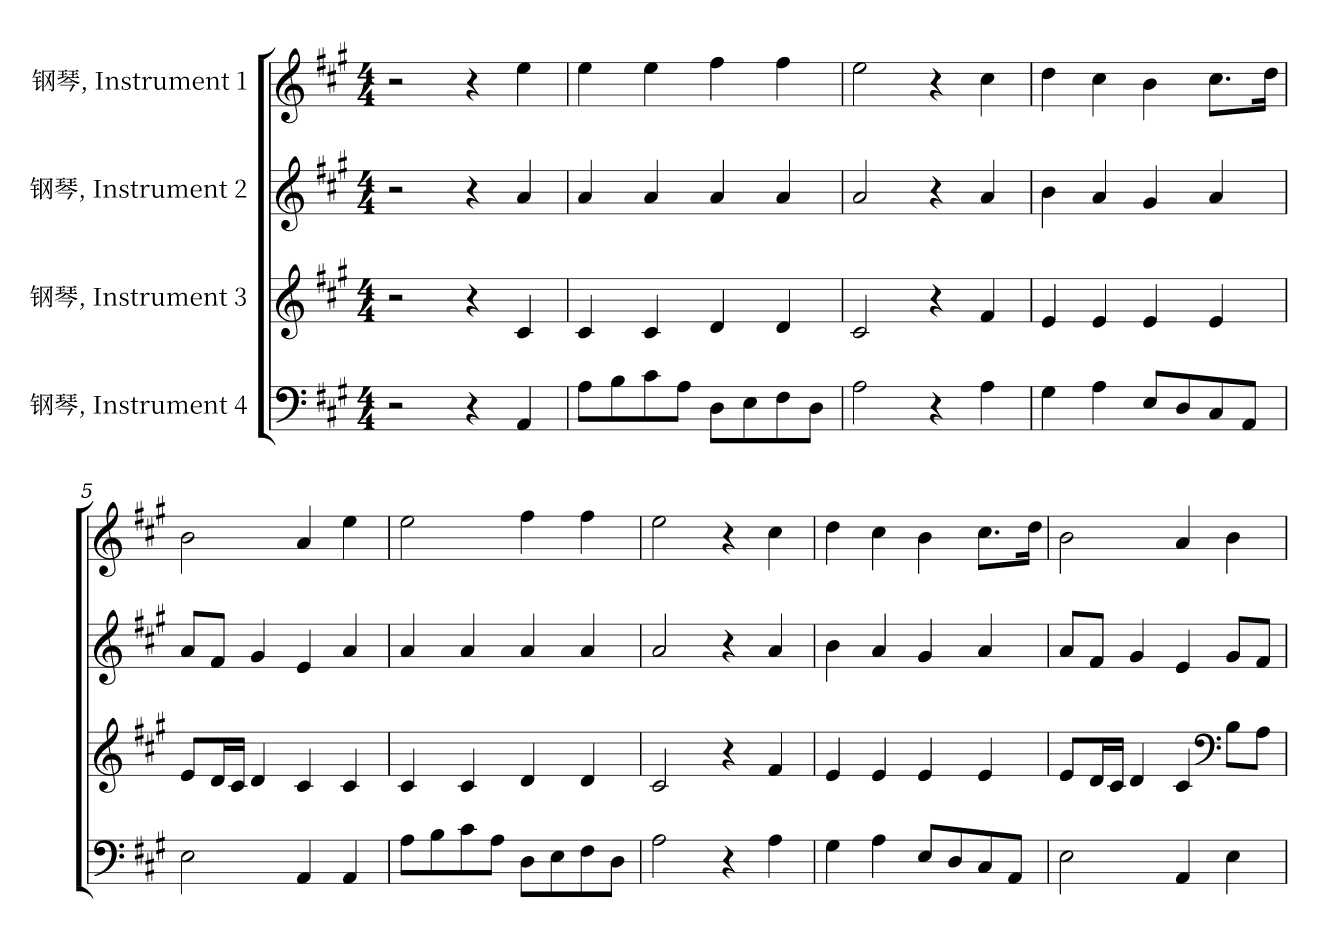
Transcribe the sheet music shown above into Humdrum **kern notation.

**kern	**kern	**kern	**kern
*part4	*part3	*part2	*part1
*staff4	*staff3	*staff2	*staff1
*I"钢琴, Instrument 4	*I"钢琴, Instrument 3	*I"钢琴, Instrument 2	*I"钢琴, Instrument 1
*clefF4	*clefG2	*clefG2	*clefG2
*k[f#c#g#]	*k[f#c#g#]	*k[f#c#g#]	*k[f#c#g#]
*M4/4	*M4/4	*M4/4	*M4/4
*MM84	*MM84	*MM84	*MM84
=1	=1	=1	=1
2r	2r	2r	2r
4r	4r	4r	4r
4AA/	4c#/	4a/	4ee\
=2	=2	=2	=2
8A\L	4c#/	4a/	4ee\
8B\	.	.	.
8c#\	4c#/	4a/	4ee\
8A\J	.	.	.
8D\L	4d/	4a/	4ff#\
8E\	.	.	.
8F#\	4d/	4a/	4ff#\
8D\J	.	.	.
=3	=3	=3	=3
2A\	2c#/	2a/	2ee\
4r	4r	4r	4r
4A\	4f#/	4a/	4cc#\
=4	=4	=4	=4
4G#\	4e/	4b\	4dd\
4A\	4e/	4a/	4cc#\
8E/L	4e/	4g#/	4b\
8D/	.	.	.
8C#/	4e/	4a/	8.cc#\L
8AA/J	.	.	.
.	.	.	16dd\Jk
=5	=5	=5	=5
2E\	8e/L	8a/L	2b\
.	16d/L	8f#/J	.
.	16c#/JJ	.	.
.	4d/	4g#/	.
4AA/	4c#/	4e/	4a/
4AA/	4c#/	4a/	4ee\
!!LO:LB:g=z
=6	=6	=6	=6
8A\L	4c#/	4a/	2ee\
8B\	.	.	.
8c#\	4c#/	4a/	.
8A\J	.	.	.
8D\L	4d/	4a/	4ff#\
8E\	.	.	.
8F#\	4d/	4a/	4ff#\
8D\J	.	.	.
=7	=7	=7	=7
2A\	2c#/	2a/	2ee\
4r	4r	4r	4r
4A\	4f#/	4a/	4cc#\
=8	=8	=8	=8
4G#\	4e/	4b\	4dd\
4A\	4e/	4a/	4cc#\
8E/L	4e/	4g#/	4b\
8D/	.	.	.
8C#/	4e/	4a/	8.cc#\L
8AA/J	.	.	.
.	.	.	16dd\Jk
=9	=9	=9	=9
2E\	8e/L	8a/L	2b\
.	16d/L	8f#/J	.
.	16c#/JJ	.	.
.	4d/	4g#/	.
4AA/	4c#/	4e/	4a/
*	*clefF4	*	*
4E\	8B\L	8g#/L	4b\
.	8A\J	8f#/J	.
=	=	=	=
*-	*-	*-	*-
